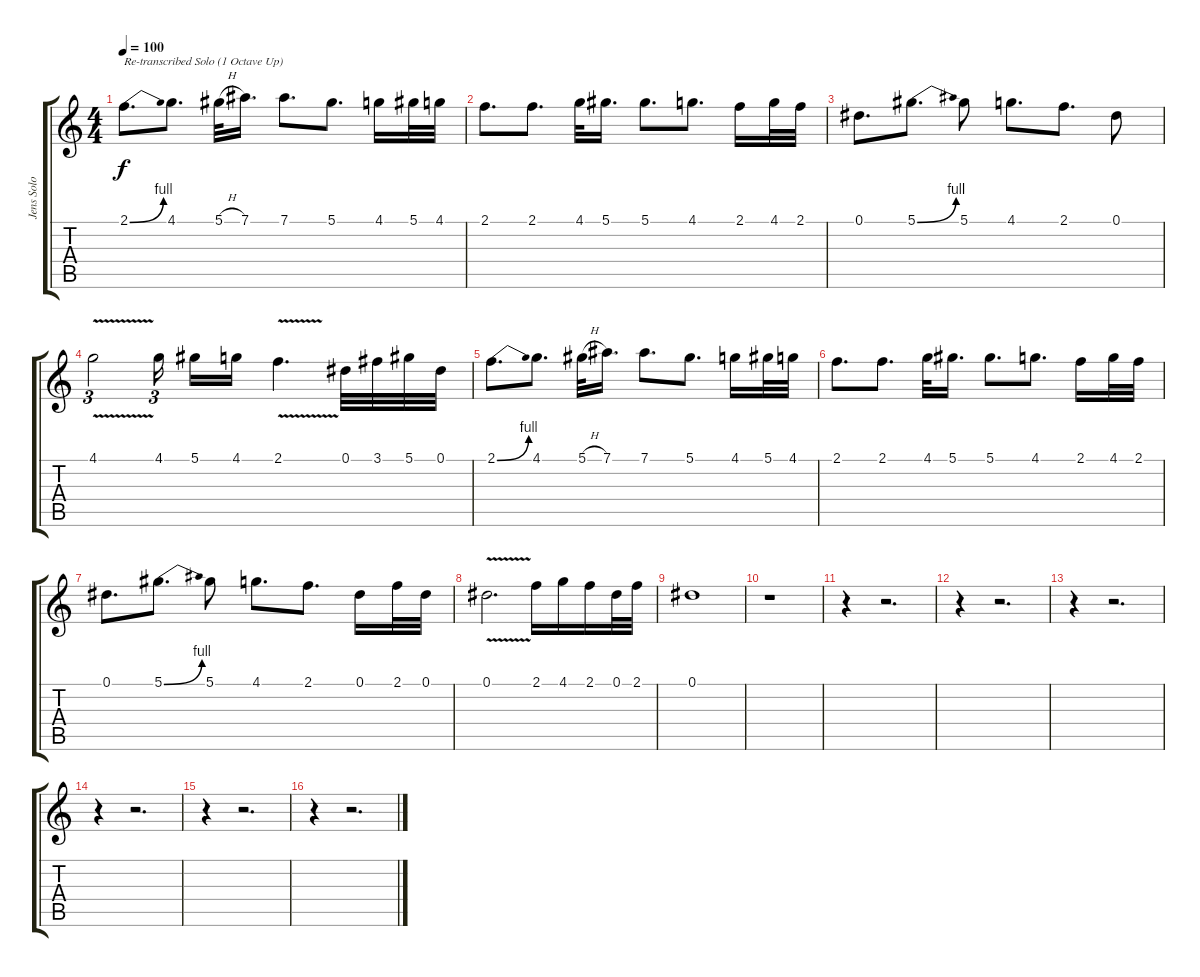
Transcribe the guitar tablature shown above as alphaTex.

\track ("Jens Solo 2" "Jens Solo ") {instrument lead1square}
\staff {score tabs}
\tuning (Eb5 Bb4 Gb4 Db4 Ab3 Eb3) {hide}
\ts (4 4)
\tempo 100
\clef g2
\ks c
2.1{be (bend 0 0 60 4)}.8{d txt "Re-transcribed Solo (1 Octave Up)" dy f instrument lead1square} 4.1.8{d} 5.1{h}.32 7.1.16{d} 7.1.8{d} 5.1.8{d} 4.1.16 5.1.32 4.1.32 |
2.1.8{d} 2.1.8{d} 4.1.32 5.1.16{d} 5.1.8{d} 4.1.8{d} 2.1.16 4.1.32 2.1.32 |
0.1.8{d} 5.1{be (bend 0 0 60 4)}.8{d} 5.1.8 4.1.8{d} 2.1.8{d} 0.1.8 |
4.1{v}.2{tu (3 2)} 4.1.16{tu (3 2)} 5.1.16 4.1.16 2.1{v}.4{d} 0.1.32 3.1.32 5.1.32 0.1.32 |
2.1{be (bend 0 0 60 4)}.8{d} 4.1.8{d} 5.1{h}.32 7.1.16{d} 7.1.8{d} 5.1.8{d} 4.1.16 5.1.32 4.1.32 |
2.1.8{d} 2.1.8{d} 4.1.32 5.1.16{d} 5.1.8{d} 4.1.8{d} 2.1.16 4.1.32 2.1.32 |
0.1.8{d} 5.1{be (bend 0 0 60 4)}.8{d} 5.1.8 4.1.8{d} 2.1.8{d} 0.1.16 2.1.32 0.1.32 |
0.1{v}.2{d} 2.1.16 4.1.16 2.1.16 0.1.32 2.1.32 |
0.1.1{volume 4} |
r.1 |
r.4 r.2{d volume 0} |
r.4 r.2{d} |
r.4 r.2{d} |
r.4 r.2{d} |
r.4 r.2{d} |
r.4 r.2{d}
